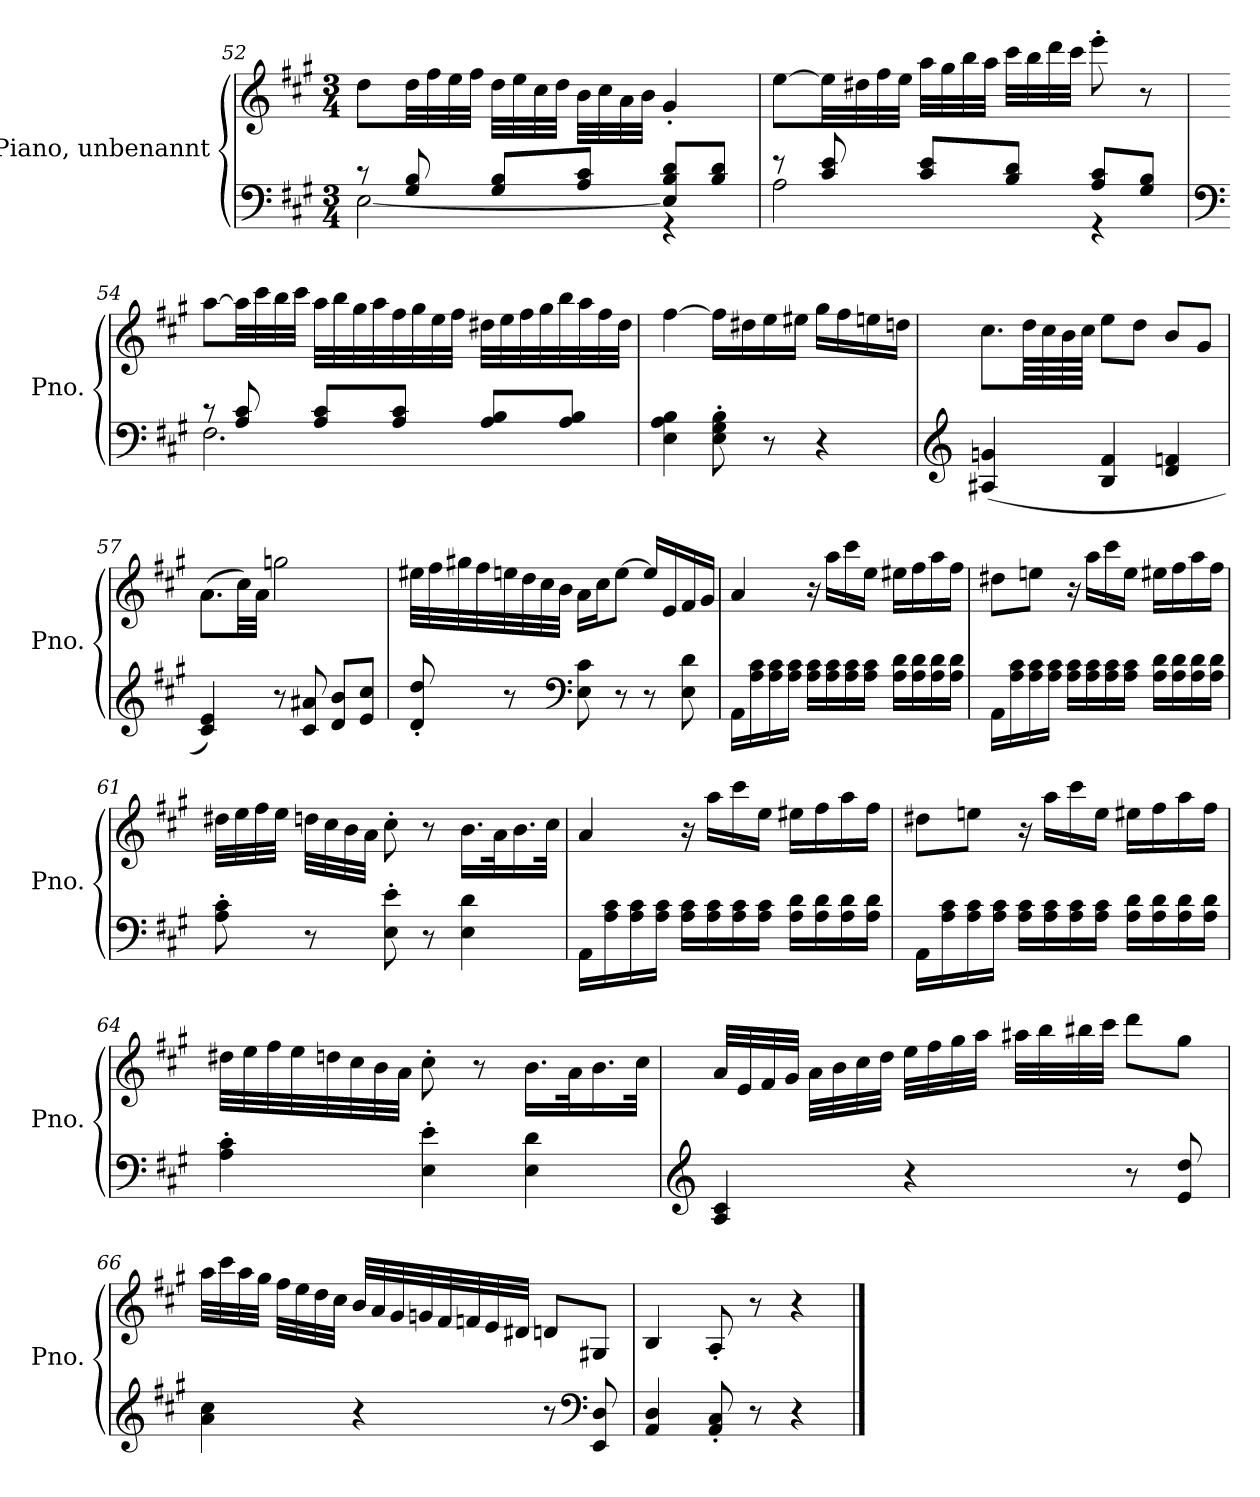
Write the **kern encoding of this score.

**kern	**kern
*part2	*part1
*staff2	*staff1
*I"Piano, unbenannt	*I"Piano, unbenannt
*I'Pno.	*I'Pno.
!!LO:LB:g=z
*clefF4	*clefG2
*k[f#c#g#]	*k[f#c#g#]
*M3/4	*M3/4
=52	=52
*^	*
8r	[2E\	8dd\L
8G#/ 8B/	.	32dd\LL
.	.	32ff#\
.	.	32ee\
.	.	32ff#\JJJ
8G#/ 8B/L	.	32dd\LLL
.	.	32ee\
.	.	32cc#\
.	.	32dd\JJJ
8A/ 8c#/J	.	32b\LLL
.	.	32cc#\
.	.	32a\
.	.	32b\JJJ
8E/] 8B/ 8d/L	4r	4g#'/
8B/ 8d/J	.	.
=53	=53	=53
8r	2A\	[8ee\L
8c#/ 8e/	.	32ee\LL]
.	.	32dd#X\
.	.	32ff#\
.	.	32ee\JJJ
8c#/ 8e/L	.	32aa\LLL
.	.	32gg#\
.	.	32bb\
.	.	32aa\JJJ
8B/ 8d/J	.	32ccc#\LLL
.	.	32bb\
.	.	32ddd\
.	.	32ccc#\JJJ
8A/ 8c#/L	4r	8eee'\
8G#/ 8B/J	.	8r
!!LO:PB:g=z
=54	=54	=54
*clefF4	*	*
8r	2.F#\	[8aa\L
8A/ 8c#/	.	32aa\LL]
.	.	32ccc#\
.	.	32bb\
.	.	32ccc#\JJJ
8A/ 8c#/L	.	32aa\LLL
.	.	32bb\
.	.	32gg#\
.	.	32aa\
8A/ 8c#/J	.	32ff#\
.	.	32gg#\
.	.	32ee\
.	.	32ff#\JJJ
8A/ 8B/L	.	32dd#X\LLL
.	.	32ee\
.	.	32ff#\
.	.	32gg#\
8A/ 8B/J	.	32bb\
.	.	32aa\
.	.	32ff#\
.	.	32dd#\JJJ
*v	*v	*
=55	=55
4E\ 4A\ 4B\	[4ff#\
8E\' 8G#\' 8B\'	16ff#\LL]
.	16dd#X\
8r	16ee\
.	16ee#X\JJ
4r	16gg#\LL
.	16ff#\
.	16een\
.	16ddn\JJ
!!LO:LB:g=z
=56	=56
*clefG2	*
(4A#X/ 4gn/	8.cc#\L
.	64dd\LLL
.	64cc#\
.	64b\
.	64cc#\JJJJ
4B/ 4f#/	8ee\L
.	8dd\J
4d/ 4fn/	8b/L
.	8g#/J
=57	=57
4c#/ 4e/)	(8.a\L
.	32cc#\LL)
.	32a\JJJ
8r	2ggn\
8c#/ 8a#X/	.
8d/ 8b/L	.
8e/ 8cc#/J	.
=58	=58
8d/' 8dd/'	32ee#X\LLL
.	32ff#\
.	32gg#X\
.	32ff#\
8r	32een\
.	32dd\
.	32cc#\
.	32b\JJJ
*clefF4	*
8E\ 8c#\	16a\LL
.	16cc#\J
8r	[8ee\J
8r	16ee/LL]
.	16e/
8E\ 8d\	16f#/
.	16g#/JJ
!!LO:LB:g=z
=59	=59
16AA\LL	4a/
16A\ 16c#\	.
16A\ 16c#\	.
16A\ 16c#\JJ	.
16A\ 16c#\LL	16r
16A\ 16c#\	16aa\LL
16A\ 16c#\	16ccc#\
16A\ 16c#\JJ	16ee\JJ
16A\ 16d\LL	16ee#X\LL
16A\ 16d\	16ff#\
16A\ 16d\	16aa\
16A\ 16d\JJ	16ff#\JJ
=60	=60
16AA\LL	8dd#X\L
16A\ 16c#\	.
16A\ 16c#\	8een\J
16A\ 16c#\JJ	.
16A\ 16c#\LL	16r
16A\ 16c#\	16aa\LL
16A\ 16c#\	16ccc#\
16A\ 16c#\JJ	16ee\JJ
16A\ 16d\LL	16ee#X\LL
16A\ 16d\	16ff#\
16A\ 16d\	16aa\
16A\ 16d\JJ	16ff#\JJ
=61	=61
8A\' 8c#\'	32dd#X\LLL
.	32ee\
.	32ff#\
.	32ee\JJJ
8r	32ddn\LLL
.	32cc#\
.	32b\
.	32a\JJJ
8E\' 8e\'	8cc#'\
8r	8r
4E\ 4d\	16.b\LL
.	32a\K
.	16.b\
.	32cc#\JJk
!!LO:LB:g=z
=62	=62
16AA\LL	4a/
16A\ 16c#\	.
16A\ 16c#\	.
16A\ 16c#\JJ	.
16A\ 16c#\LL	16r
16A\ 16c#\	16aa\LL
16A\ 16c#\	16ccc#\
16A\ 16c#\JJ	16ee\JJ
16A\ 16d\LL	16ee#X\LL
16A\ 16d\	16ff#\
16A\ 16d\	16aa\
16A\ 16d\JJ	16ff#\JJ
=63	=63
16AA\LL	8dd#X\L
16A\ 16c#\	.
16A\ 16c#\	8een\J
16A\ 16c#\JJ	.
16A\ 16c#\LL	16r
16A\ 16c#\	16aa\LL
16A\ 16c#\	16ccc#\
16A\ 16c#\JJ	16ee\JJ
16A\ 16d\LL	16ee#X\LL
16A\ 16d\	16ff#\
16A\ 16d\	16aa\
16A\ 16d\JJ	16ff#\JJ
=64	=64
4A\' 4c#\'	32dd#X\LLL
.	32ee\
.	32ff#\
.	32ee\
.	32ddn\
.	32cc#\
.	32b\
.	32a\JJJ
4E\' 4e\'	8cc#'\
.	8r
4E\ 4d\	16.b\LL
.	32a\K
.	16.b\
.	32cc#\JJk
!!LO:LB:g=z
=65	=65
*clefG2	*
4A/ 4c#/	32a/LLL
.	32e/
.	32f#/
.	32g#/JJJ
.	32a\LLL
.	32b\
.	32cc#\
.	32dd\JJJ
4r	32ee\LLL
.	32ff#\
.	32gg#\
.	32aa\JJJ
.	32aa#X\LLL
.	32bb\
.	32bb#X\
.	32ccc#\JJJ
8r	8ddd\L
8e/ 8dd/	8gg#\J
=66	=66
4a\ 4cc#\	32aa\LLL
.	32ccc#\
.	32aa\
.	32gg#\JJJ
.	32ff#\LLL
.	32ee\
.	32dd\
.	32cc#\JJJ
4r	32b/LLL
.	32a/
.	32g#/
.	32gn/
.	32f#/
.	32fn/
.	32e/
.	32d#X/JJJ
8r	8dn/L
*clefF4	*
8EE/ 8D/	8G#X/J
!!LO:LB:g=z
=67	=67
4AA/ 4D/	4B/
8AA/' 8C#/'	8A'/
8r	8r
4r	4r
==	==
*-	*-
